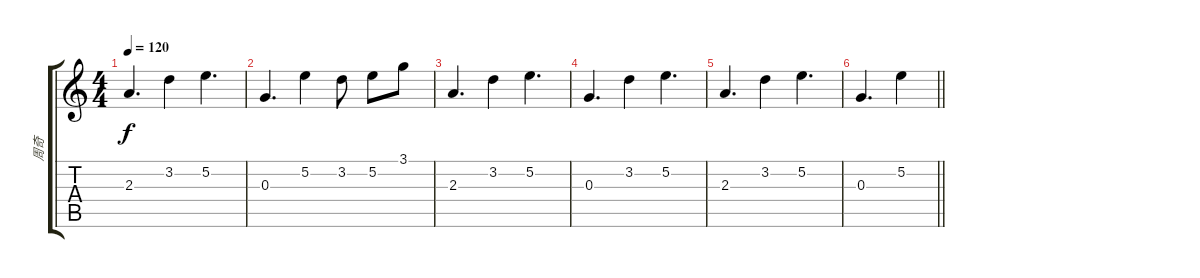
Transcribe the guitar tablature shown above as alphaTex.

\track ("周奇" "周奇") {instrument distortionguitar}
\staff {score tabs}
\tuning (E4 B3 G3 D3 A2 E2) {hide}
\ts (4 4)
\tempo 120
\clef g2
\ks c
2.3.4{d dy f} 3.2.4 5.2.4{d} |
0.3.4{d} 5.2.4 3.2.8 5.2.8 3.1.8 |
2.3.4{d} 3.2.4 5.2.4{d} |
0.3.4{d} 3.2.4 5.2.4{d} |
2.3.4{d} 3.2.4 5.2.4{d} |
\barLineRight lightlight
0.3.4{d} 5.2.4
